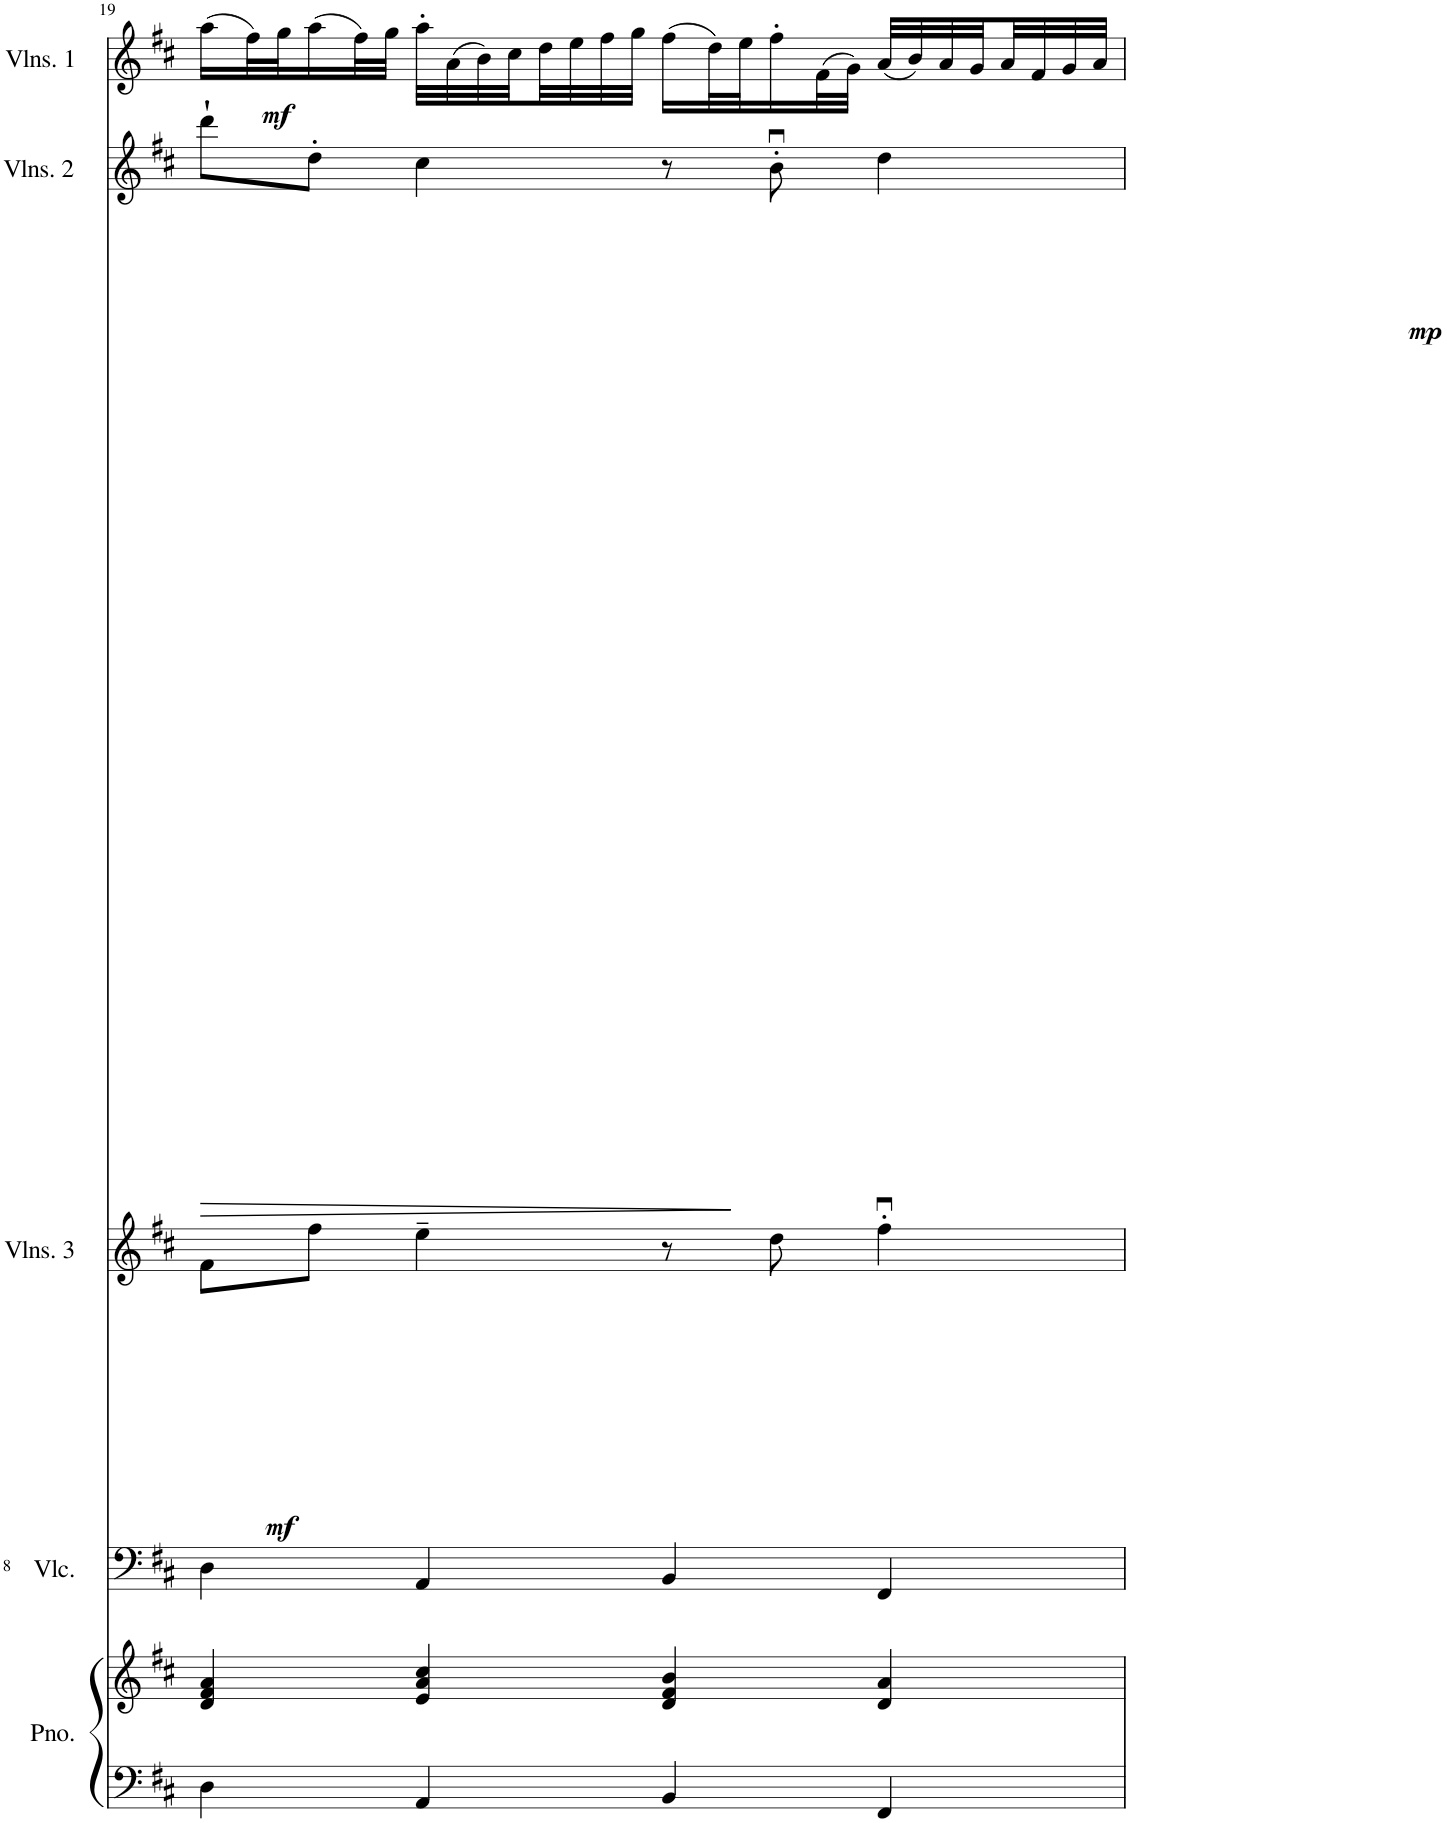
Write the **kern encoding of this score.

**kern	**kern	**kern	**kern	**dynam	**kern	**dynam	**kern	**dynam
*part5	*part5	*part4	*part3	*part3	*part2	*part2	*part1	*part1
*staff6	*staff5	*staff4	*staff3	*staff3	*staff2	*staff2	*staff1	*staff1
*I"Piano	*	*I"Violoncello	*I"Violins 3	*	*I"Violins 2	*	*I"Violins 1	*
*I'Pno.	*	*I'Vlc.	*I'Vlns. 3	*	*I'Vlns. 2	*	*I'Vlns. 1	*
!!LO:PB:g=z
*clefF4	*clefG2	*clefF4	*clefG2	*	*clefG2	*	*clefG2	*
*k[f#c#]	*k[f#c#]	*k[f#c#]	*k[f#c#]	*	*k[f#c#]	*	*k[f#c#]	*
*M4/4	*M4/4	*M4/4	*M4/4	*	*M4/4	*	*M4/4	*
=19	=19	=19	=19	=19	=19	=19	=19	=19
!	!	!	!	!LO:DY:b	!	!LO:HP:b	!	!LO:DY:b
4D\	4d/ 4f#/ 4a/	4D\	8f#\L	mf	8ddd`\L	>	(16aa\LL	mf
.	.	.	.	.	.	.	32ff#\L)	.
.	.	.	.	.	.	.	32gg\J	.
.	.	.	8ff#\J	.	8dd'\J	.	(16aa\	.
.	.	.	.	.	.	.	32ff#\L)	.
.	.	.	.	.	.	.	32gg\JJJ	.
4AA/	4e/ 4a/ 4cc#/	4AA/	4ee~\	.	4cc#\	.	32aa'\LLL	.
.	.	.	.	.	.	.	(32a\	.
.	.	.	.	.	.	.	32b\)	.
.	.	.	.	.	.	.	32cc#\	.
.	.	.	.	.	.	.	32dd\	.
.	.	.	.	.	.	.	32ee\	.
.	.	.	.	.	.	.	32ff#\	.
.	.	.	.	.	.	.	32gg\JJJ	.
4BB/	4d/ 4f#/ 4b/	4BB/	8r	.	8r	.	(16ff#\LL	.
.	.	.	.	.	.	.	32dd\L)	.
.	.	.	.	.	.	.	32ee\J	.
!	!	!	!	!	!	!LO:DY:b	!	!
.	.	.	8dd\	.	8bu'\	mp	16ff#'\	.
.	.	.	.	.	.	.	(32f#\L	.
.	.	.	.	.	.	.	32g\JJJ)	.
4FF#/	4d/ 4a/	4FF#/	4ff#u'\	.	4dd\	.	(32a/LLL	.
.	.	.	.	.	.	.	32b/)	.
.	.	.	.	.	.	.	32a/	.
.	.	.	.	.	.	.	32g/	.
.	.	.	.	.	.	.	32a/	.
.	.	.	.	.	.	.	32f#/	.
.	.	.	.	.	.	.	32g/	.
.	.	.	.	.	.	.	32a/JJJ	.
.	.	.	.	.	.	]	.	.
=	=	=	=	=	=	=	=	=
*-	*-	*-	*-	*-	*-	*-	*-	*-
